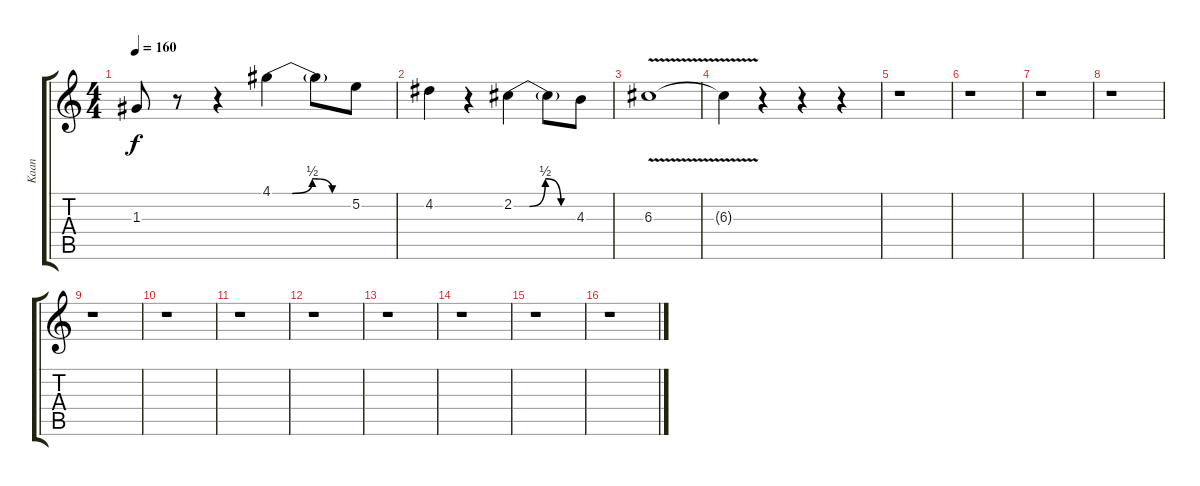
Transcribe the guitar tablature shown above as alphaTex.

\track ("Kaan" "Kaan") {instrument overdrivenguitar}
\staff {score tabs}
\tuning (E4 B3 G3 D3 A2 E2) {hide}
\ts (4 4)
\tempo 160
\clef g2
\ks c
1.3{t}.8{dy f} r.8 r.4 4.1{be (custom 0 0 15 0 30 2 45 0 60 0)}.4 4.1{t}.8 5.2.8 |
4.2.4 r.4 2.2{be (custom 0 0 15 0 30 2 45 0 60 0)}.4 2.2{t}.8 4.3.8 |
6.3{v}.1 |
6.3{t}.4 r.4 r.4 r.4 |
r.1 |
r.1 |
r.1 |
r.1 |
r.1 |
r.1 |
r.1 |
r.1 |
r.1 |
r.1 |
r.1 |
r.1
